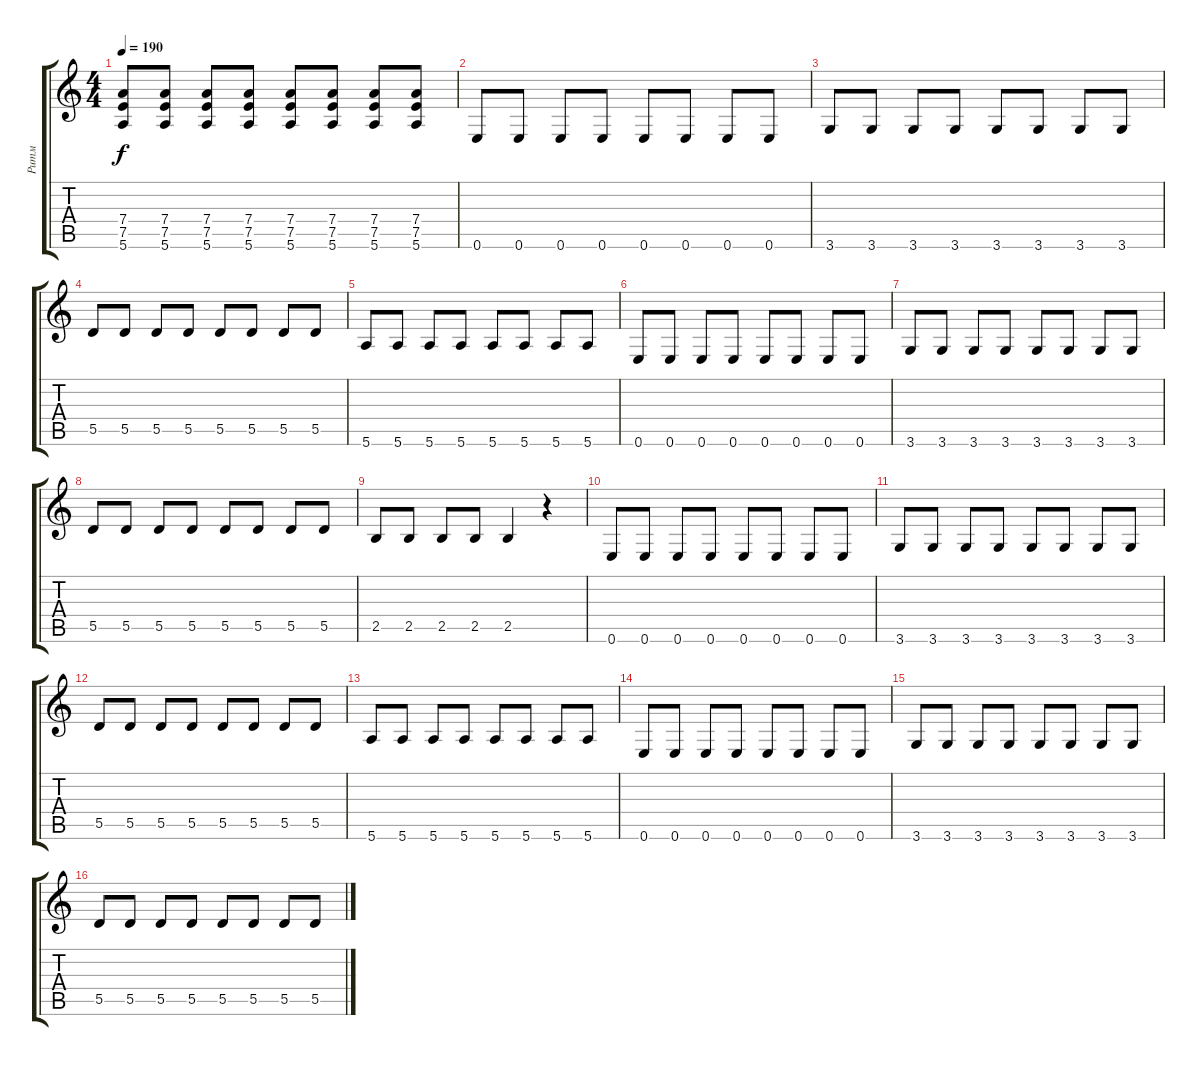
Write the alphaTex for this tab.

\track ("Ритм" "Ритм") {instrument distortionguitar}
\staff {score tabs}
\tuning (E4 B3 G3 D3 A2 E2) {hide}
\ts (4 4)
\tempo 190
\clef g2
\ks c
(7.4 7.5 5.6).8{dy f} (7.4 7.5 5.6).8 (7.4 7.5 5.6).8 (7.4 7.5 5.6).8 (7.4 7.5 5.6).8 (7.4 7.5 5.6).8 (7.4 7.5 5.6).8 (7.4 7.5 5.6).8 |
0.6.8 0.6.8 0.6.8 0.6.8 0.6.8 0.6.8 0.6.8 0.6.8 |
3.6.8 3.6.8 3.6.8 3.6.8 3.6.8 3.6.8 3.6.8 3.6.8 |
5.5.8 5.5.8 5.5.8 5.5.8 5.5.8 5.5.8 5.5.8 5.5.8 |
5.6.8 5.6.8 5.6.8 5.6.8 5.6.8 5.6.8 5.6.8 5.6.8 |
0.6.8 0.6.8 0.6.8 0.6.8 0.6.8 0.6.8 0.6.8 0.6.8 |
3.6.8 3.6.8 3.6.8 3.6.8 3.6.8 3.6.8 3.6.8 3.6.8 |
5.5.8 5.5.8 5.5.8 5.5.8 5.5.8 5.5.8 5.5.8 5.5.8 |
2.5.8 2.5.8 2.5.8 2.5.8 2.5.4 r.4 |
0.6.8 0.6.8 0.6.8 0.6.8 0.6.8 0.6.8 0.6.8 0.6.8 |
3.6.8 3.6.8 3.6.8 3.6.8 3.6.8 3.6.8 3.6.8 3.6.8 |
5.5.8 5.5.8 5.5.8 5.5.8 5.5.8 5.5.8 5.5.8 5.5.8 |
5.6.8 5.6.8 5.6.8 5.6.8 5.6.8 5.6.8 5.6.8 5.6.8 |
0.6.8 0.6.8 0.6.8 0.6.8 0.6.8 0.6.8 0.6.8 0.6.8 |
3.6.8 3.6.8 3.6.8 3.6.8 3.6.8 3.6.8 3.6.8 3.6.8 |
5.5.8 5.5.8 5.5.8 5.5.8 5.5.8 5.5.8 5.5.8 5.5.8
